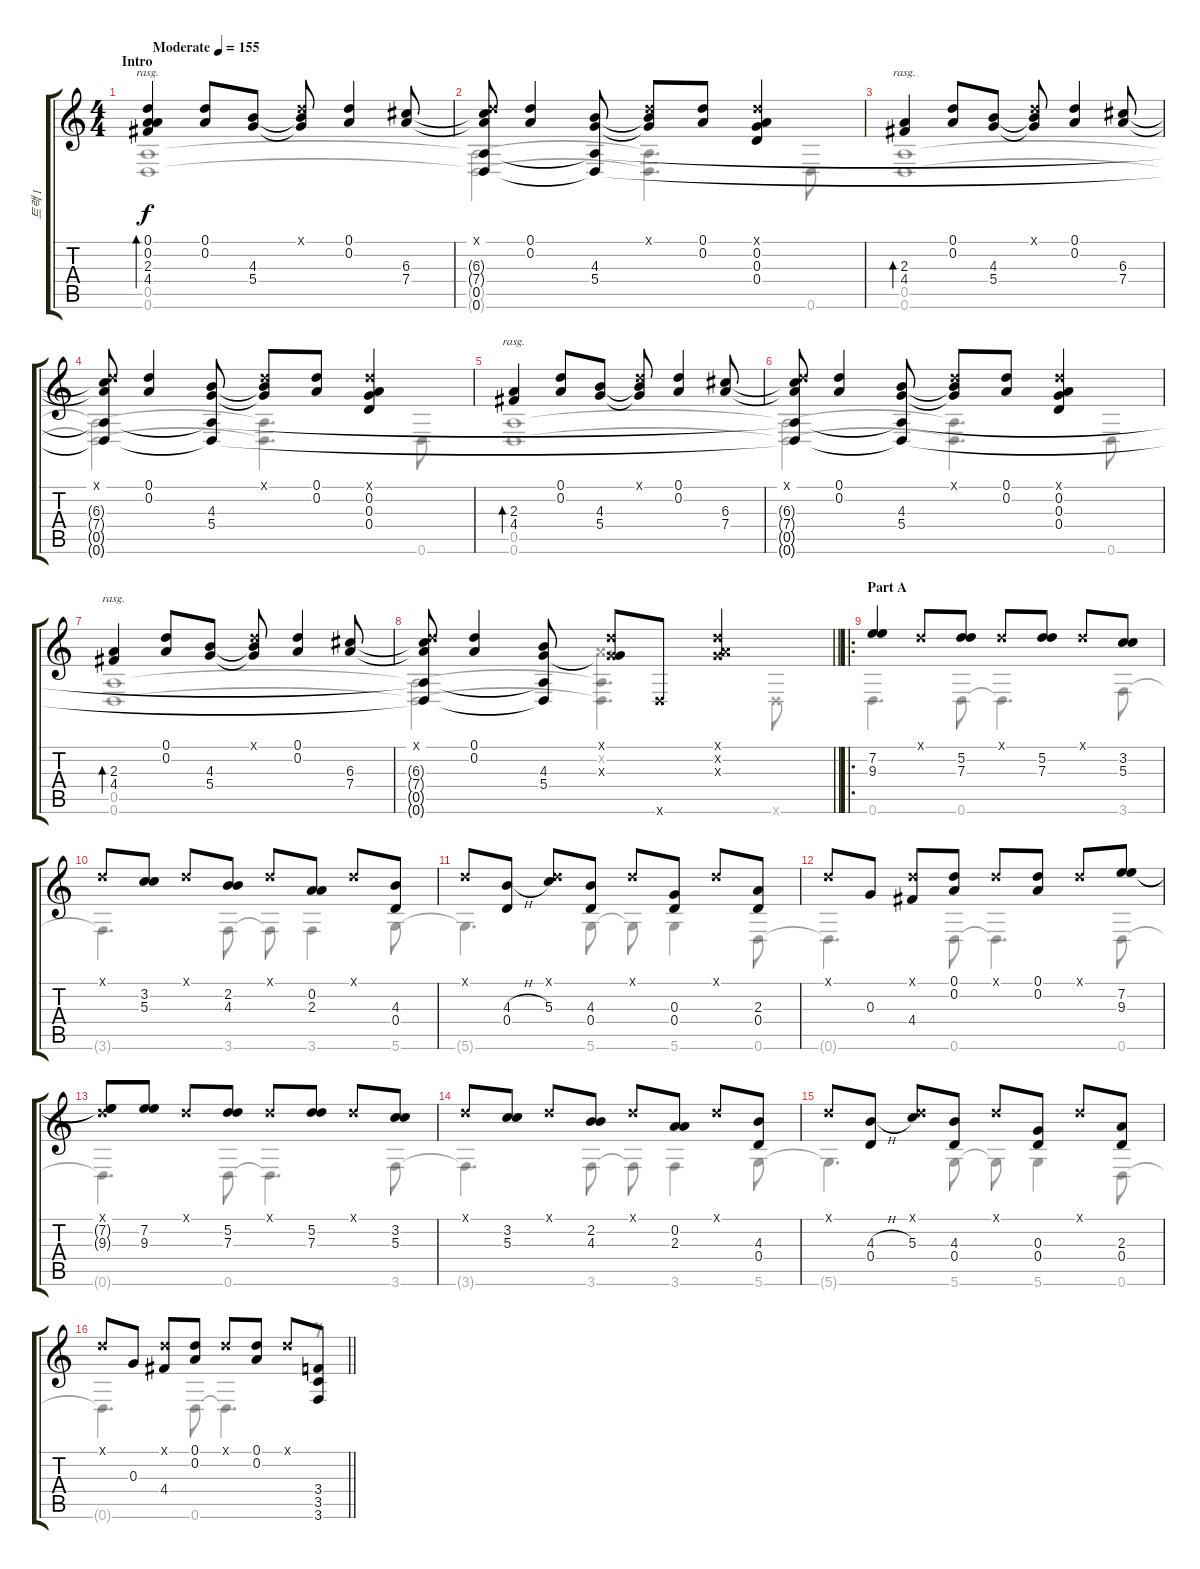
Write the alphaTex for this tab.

\track ("트랙 1" "트랙 1") {instrument acousticguitarsteel}
\staff {score tabs}
\tuning (D4 A3 G3 D3 A2 D2) {hide}
\voice
\ts (4 4)
\section ("" "Intro")
\tempo (155 "Moderate")
\clef g2
\ks c
(0.1 0.2 2.3 4.4).4{bd 120 rasg ii dy f instrument acousticguitarsteel} (0.1 0.2).8 (4.3 5.4).8 (0.1{x} 4.3{t} 5.4{t}).8 (0.1 0.2).4 (6.3 7.4).8 |
(0.1{x} 6.3{t} 7.4{t} 0.5 0.6).8 (0.1 0.2).4 (4.3 5.4 0.5{t} 0.6{t}).8 (0.1{x} 4.3{t} 5.4{t}).8 (0.1 0.2).8 (0.1{x} 0.2 0.3 0.4).4 |
(2.3 4.4).4{bd 120 rasg ii} (0.1 0.2).8 (4.3 5.4).8 (0.1{x} 4.3{t} 5.4{t}).8 (0.1 0.2).4 (6.3 7.4).8 |
(0.1{x} 6.3{t} 7.4{t} 0.5{t} 0.6{t}).8 (0.1 0.2).4 (4.3 5.4 0.5{t} 0.6{t}).8 (0.1{x} 4.3{t} 5.4{t}).8 (0.1 0.2).8 (0.1{x} 0.2 0.3 0.4).4 |
(2.3 4.4).4{bd 120 rasg ii} (0.1 0.2).8 (4.3 5.4).8 (0.1{x} 4.3{t} 5.4{t}).8 (0.1 0.2).4 (6.3 7.4).8 |
(0.1{x} 6.3{t} 7.4{t} 0.5{t} 0.6{t}).8 (0.1 0.2).4 (4.3 5.4 0.5{t} 0.6{t}).8 (0.1{x} 4.3{t} 5.4{t}).8 (0.1 0.2).8 (0.1{x} 0.2 0.3 0.4).4 |
(2.3 4.4).4{bd 120 rasg ii} (0.1 0.2).8 (4.3 5.4).8 (0.1{x} 4.3{t} 5.4{t}).8 (0.1 0.2).4 (6.3 7.4).8 |
\barLineRight lightlight
(0.1{x} 6.3{t} 7.4{t} 0.5{t} 0.6{t}).8 (0.1 0.2).4 (4.3 5.4 0.5{t} 0.6{t}).8 (0.1{x} 0.3{x} 5.4{t}).8 0.6{x}.8 (0.1{x} 0.2{x} 0.3{x}).4 |
\ro
\section ("" "Part A")
(7.2 9.3).4 0.1{x}.8 (5.2 7.3).8 0.1{x}.8 (5.2 7.3).8 0.1{x}.8 (3.2 5.3).8 |
0.1{x}.8 (3.2 5.3).8 0.1{x}.8 (2.2 4.3).8 0.1{x}.8 (0.2 2.3).8 0.1{x}.8 (4.3 0.4).8 |
0.1{x}.8 (4.3{h} 0.4).8 (0.1{x} 5.3).8 (4.3 0.4).8 0.1{x}.8 (0.3 0.4).8 0.1{x}.8 (2.3 0.4).8 |
0.1{x}.8 0.3.8 (0.1{x} 4.4).8 (0.1 0.2).8 0.1{x}.8 (0.1 0.2).8 0.1{x}.8 (7.2 9.3).8 |
(0.1{x} 7.2{t} 9.3{t}).8 (7.2 9.3).8 0.1{x}.8 (5.2 7.3).8 0.1{x}.8 (5.2 7.3).8 0.1{x}.8 (3.2 5.3).8 |
0.1{x}.8 (3.2 5.3).8 0.1{x}.8 (2.2 4.3).8 0.1{x}.8 (0.2 2.3).8 0.1{x}.8 (4.3 0.4).8 |
0.1{x}.8 (4.3{h} 0.4).8 (0.1{x} 5.3).8 (4.3 0.4).8 0.1{x}.8 (0.3 0.4).8 0.1{x}.8 (2.3 0.4).8 |
\barLineRight lightlight
0.1{x}.8 0.3.8 (0.1{x} 4.4).8 (0.1 0.2).8 0.1{x}.8 (0.1 0.2).8 0.1{x}.8 (3.4 3.5 3.6).8
\voice
\clef g2
\ottava regular
\simile none
\ks c
(0.5 0.6).1{dy f} |
(0.5{t} 0.6{t}).2 (0.5{t} 0.6{t}).4{d} 0.6.8 |
(0.5 0.6).1 |
(0.5{t} 0.6{t}).2 (0.5{t} 0.6{t}).4{d} 0.6.8 |
(0.5 0.6).1 |
(0.5{t} 0.6{t}).2 (0.5{t} 0.6{t}).4{d} 0.6.8 |
(0.5 0.6).1 |
\barLineRight lightlight
(0.5{t} 0.6{t}).2 (0.2{x} 0.5{t} 0.6{t}).4{d} 0.6{x}.8 |
0.6.4{d} 0.6.8 0.6{t}.4{d} 3.6.8 |
3.6{t}.4{d} 3.6.8 3.6{t}.8 3.6.4 5.6.8 |
5.6{t}.4{d} 5.6.8 5.6{t}.8 5.6.4 0.6.8 |
0.6{t}.4{d} 0.6.8 0.6{t}.4{d} 0.6.8 |
0.6{t}.4{d} 0.6.8 0.6{t}.4{d} 3.6.8 |
3.6{t}.4{d} 3.6.8 3.6{t}.8 3.6.4 5.6.8 |
5.6{t}.4{d} 5.6.8 5.6{t}.8 5.6.4 0.6.8 |
\barLineRight lightlight
0.6{t}.4{d} 0.6.8 0.6{t}.4{d} r.8
